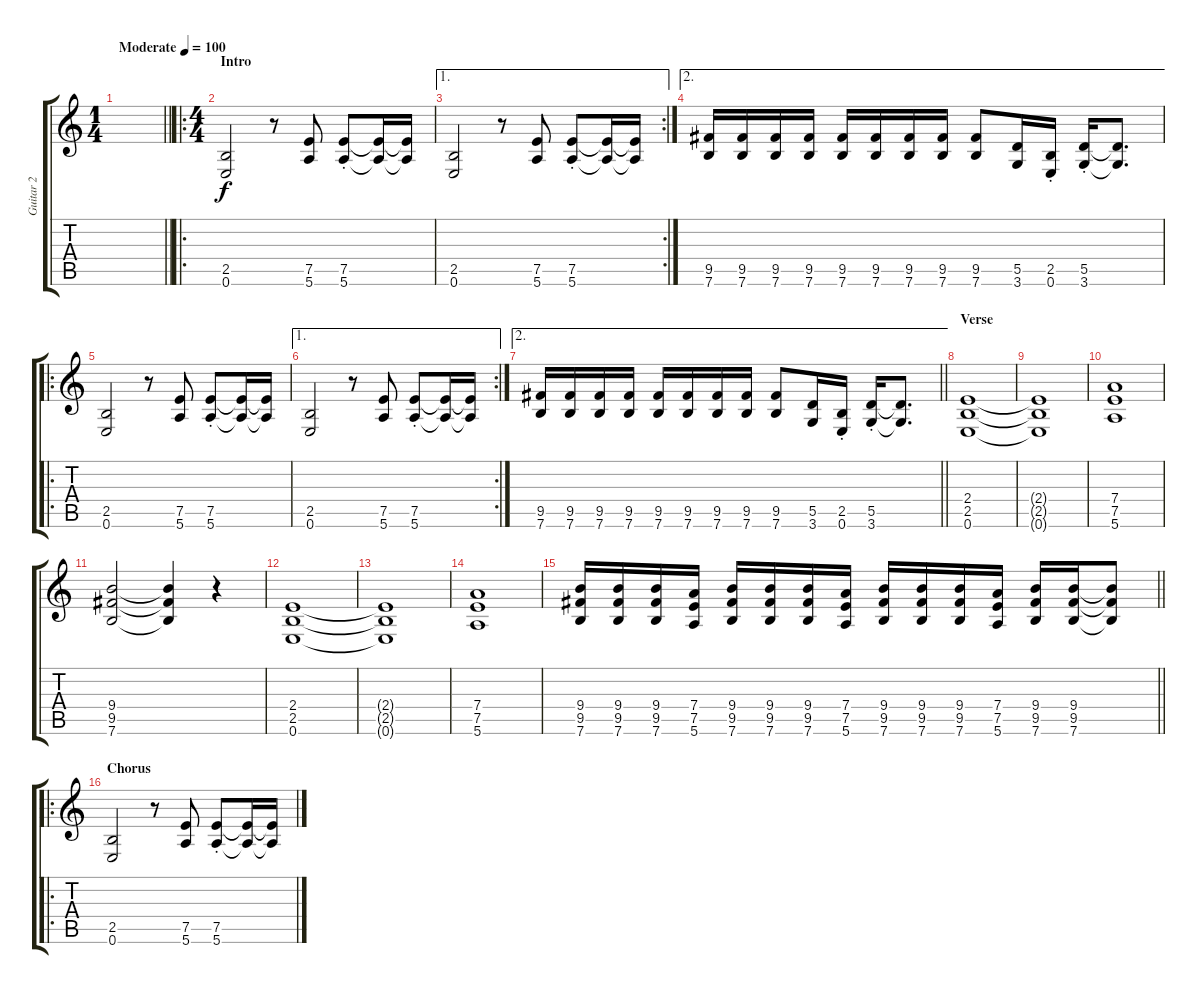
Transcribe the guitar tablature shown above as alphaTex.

\track ("Guitar 2" "Guitar 2") {instrument distortionguitar}
\staff {score tabs}
\tuning (E4 B3 G3 D3 A2 E2) {hide}
\ts (1 4)
\tempo (100 "Moderate")
\clef g2
\barLineRight lightlight
\ks c
|
\ro
\ts (4 4)
\section ("" "Intro")
(2.5 0.6).2 r.8 (7.5 5.6).8 (7.5{st} 5.6).8 (7.5{t} 5.6{t}).16 (7.5{t} 5.6{t}).16 |
\ae 1
\rc 2
(2.5 0.6).2 r.8 (7.5 5.6).8 (7.5{st} 5.6).8 (7.5{t} 5.6{t}).16 (7.5{t} 5.6{t}).16 |
\ae 2
(9.5 7.6).16 (9.5 7.6).16 (9.5 7.6).16 (9.5 7.6).16 (9.5 7.6).16 (9.5 7.6).16 (9.5 7.6).16 (9.5 7.6).16 (9.5 7.6).8 (5.5 3.6).16 (2.5{st} 0.6{st}).16 (5.5{st} 3.6{st}).16 (5.5{t} 3.6{t}).8{d} |
\ro
(2.5 0.6).2 r.8 (7.5 5.6).8 (7.5{st} 5.6).8 (7.5{t} 5.6{t}).16 (7.5{t} 5.6{t}).16 |
\ae 1
\rc 2
(2.5 0.6).2 r.8 (7.5 5.6).8 (7.5{st} 5.6).8 (7.5{t} 5.6{t}).16 (7.5{t} 5.6{t}).16 |
\ae 2
\barLineRight lightlight
(9.5 7.6).16 (9.5 7.6).16 (9.5 7.6).16 (9.5 7.6).16 (9.5 7.6).16 (9.5 7.6).16 (9.5 7.6).16 (9.5 7.6).16 (9.5 7.6).8 (5.5 3.6).16 (2.5{st} 0.6{st}).16 (5.5{st} 3.6{st}).16 (5.5{t} 3.6{t}).8{d} |
\section ("" "Verse")
(2.4 2.5 0.6).1 |
(2.4{t} 2.5{t} 0.6{t}).1 |
(7.4 7.5 5.6).1 |
(9.4 9.5 7.6).2 (9.4{t} 9.5{t} 7.6{t}).4 r.4 |
(2.4 2.5 0.6).1 |
(2.4{t} 2.5{t} 0.6{t}).1 |
(7.4 7.5 5.6).1 |
\barLineRight lightlight
(9.4 9.5 7.6).16 (9.4 9.5 7.6).16 (9.4 9.5 7.6).16 (7.4 7.5 5.6).16 (9.4 9.5 7.6).16 (9.4 9.5 7.6).16 (9.4 9.5 7.6).16 (7.4 7.5 5.6).16 (9.4 9.5 7.6).16 (9.4 9.5 7.6).16 (9.4 9.5 7.6).16 (7.4 7.5 5.6).16 (9.4 9.5 7.6).16 (9.4 9.5 7.6).16 (9.4{t} 9.5{t} 7.6{t}).8 |
\ro
\section ("" "Chorus")
(2.5 0.6).2 r.8 (7.5 5.6).8 (7.5{st} 5.6).8 (7.5{t} 5.6{t}).16 (7.5{t} 5.6{t}).16
